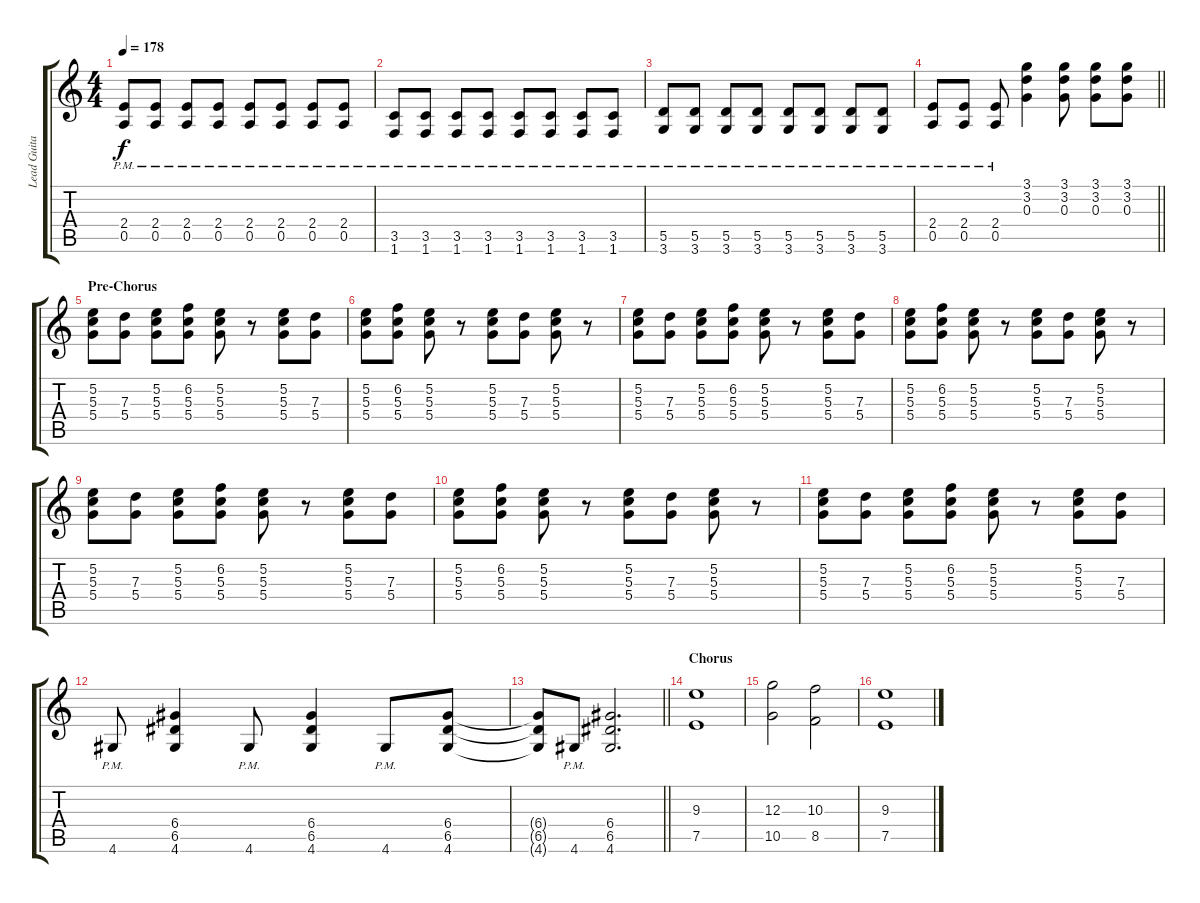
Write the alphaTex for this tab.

\track ("Lead Guitar I" "Lead Guita") {instrument distortionguitar}
\staff {score tabs}
\tuning (E4 B3 G3 D3 A2 E2) {hide}
\ts (4 4)
\tempo 178
\clef g2
\ks c
(2.4{pm} 0.5{pm}).8{dy f} (2.4{pm} 0.5{pm}).8 (2.4{pm} 0.5{pm}).8 (2.4{pm} 0.5{pm}).8 (2.4{pm} 0.5{pm}).8 (2.4{pm} 0.5{pm}).8 (2.4{pm} 0.5{pm}).8 (2.4{pm} 0.5{pm}).8 |
(3.5{pm} 1.6{pm}).8 (3.5{pm} 1.6{pm}).8 (3.5{pm} 1.6{pm}).8 (3.5{pm} 1.6{pm}).8 (3.5{pm} 1.6{pm}).8 (3.5{pm} 1.6{pm}).8 (3.5{pm} 1.6{pm}).8 (3.5{pm} 1.6{pm}).8 |
(5.5{pm} 3.6{pm}).8 (5.5{pm} 3.6{pm}).8 (5.5{pm} 3.6{pm}).8 (5.5{pm} 3.6{pm}).8 (5.5{pm} 3.6{pm}).8 (5.5{pm} 3.6{pm}).8 (5.5{pm} 3.6{pm}).8 (5.5{pm} 3.6{pm}).8 |
\barLineRight lightlight
(2.4{pm} 0.5{pm}).8 (2.4{pm} 0.5{pm}).8 (2.4{pm} 0.5{pm}).8 (3.1 3.2 0.3).4 (3.1 3.2 0.3).8 (3.1 3.2 0.3).8 (3.1 3.2 0.3).8 |
\section ("" "Pre-Chorus")
(5.2 5.3 5.4).8 (7.3 5.4).8 (5.2 5.3 5.4).8 (6.2 5.3 5.4).8 (5.2 5.3 5.4).8 r.8 (5.2 5.3 5.4).8 (7.3 5.4).8 |
(5.2 5.3 5.4).8 (6.2 5.3 5.4).8 (5.2 5.3 5.4).8 r.8 (5.2 5.3 5.4).8 (7.3 5.4).8 (5.2 5.3 5.4).8 r.8 |
(5.2 5.3 5.4).8 (7.3 5.4).8 (5.2 5.3 5.4).8 (6.2 5.3 5.4).8 (5.2 5.3 5.4).8 r.8 (5.2 5.3 5.4).8 (7.3 5.4).8 |
(5.2 5.3 5.4).8 (6.2 5.3 5.4).8 (5.2 5.3 5.4).8 r.8 (5.2 5.3 5.4).8 (7.3 5.4).8 (5.2 5.3 5.4).8 r.8 |
(5.2 5.3 5.4).8 (7.3 5.4).8 (5.2 5.3 5.4).8 (6.2 5.3 5.4).8 (5.2 5.3 5.4).8 r.8 (5.2 5.3 5.4).8 (7.3 5.4).8 |
(5.2 5.3 5.4).8 (6.2 5.3 5.4).8 (5.2 5.3 5.4).8 r.8 (5.2 5.3 5.4).8 (7.3 5.4).8 (5.2 5.3 5.4).8 r.8 |
(5.2 5.3 5.4).8 (7.3 5.4).8 (5.2 5.3 5.4).8 (6.2 5.3 5.4).8 (5.2 5.3 5.4).8 r.8 (5.2 5.3 5.4).8 (7.3 5.4).8 |
4.6{pm}.8 (6.4 6.5 4.6).4 4.6{pm}.8 (6.4 6.5 4.6).4 4.6{pm}.8 (6.4 6.5 4.6).8 |
\barLineRight lightlight
(6.4{t} 6.5{t} 4.6{t}).8 4.6{pm}.8 (6.4 6.5 4.6).2{d} |
\section ("" "Chorus")
(9.3 7.5).1 |
(12.3 10.5).2 (10.3 8.5).2 |
(9.3 7.5).1
